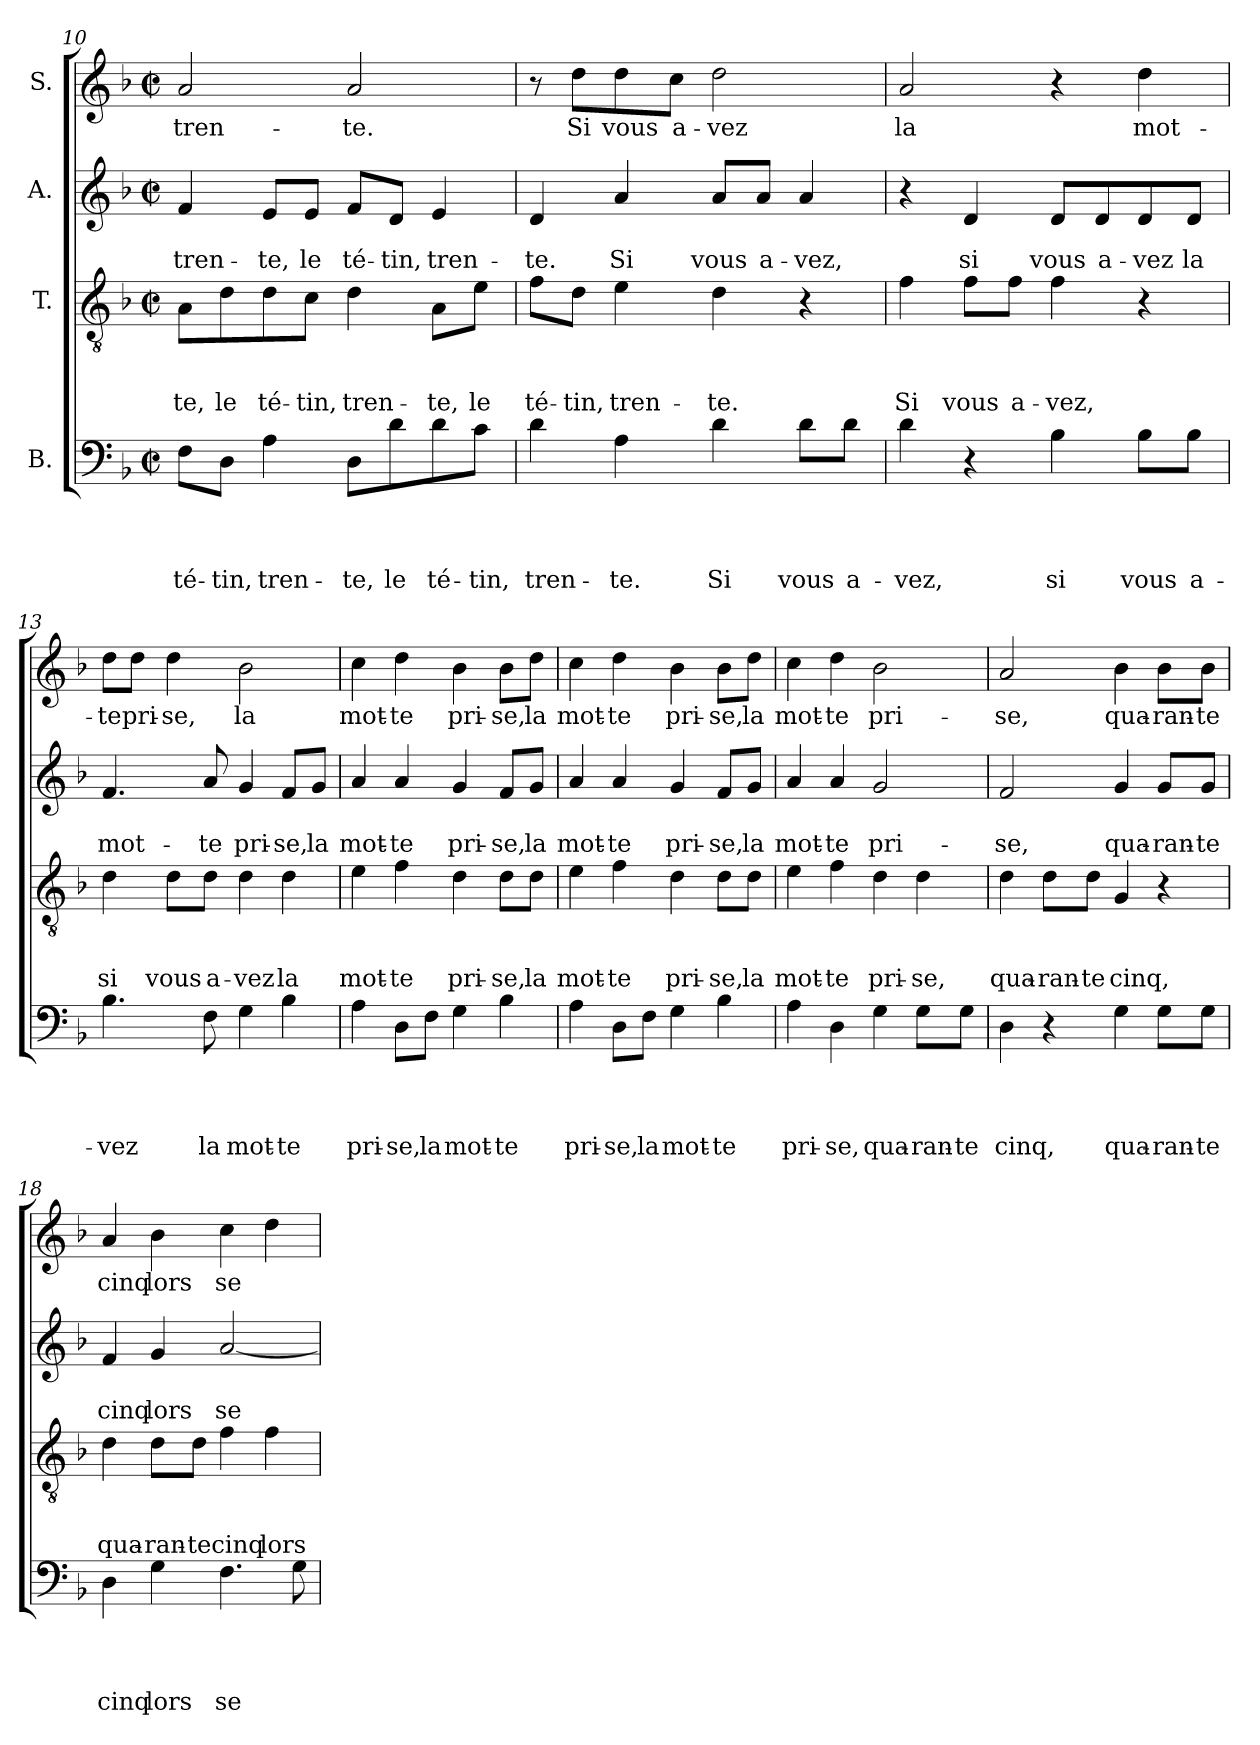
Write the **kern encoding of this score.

**kern	**text	**text	**text	**text	**kern	**text	**text	**text	**kern	**text	**text	**kern	**text
*part4	*part4	*part4	*part4	*part4	*part3	*part3	*part3	*part3	*part2	*part2	*part2	*part1	*part1
*staff4	*staff4	*staff4	*staff4	*staff4	*staff3	*staff3	*staff3	*staff3	*staff2	*staff2	*staff2	*staff1	*staff1
*I"B.	*	*	*	*	*I"T.	*	*	*	*I"A.	*	*	*I"S.	*
*clefF4	*	*	*	*	*clefGv2	*	*	*	*clefG2	*	*	*clefG2	*
*k[b-]	*	*	*	*	*k[b-]	*	*	*	*k[b-]	*	*	*k[b-]	*
*F:	*	*	*	*	*F:	*	*	*	*F:	*	*	*F:	*
*M2/2	*	*	*	*	*M2/2	*	*	*	*M2/2	*	*	*M2/2	*
*met(c|)	*	*	*	*	*met(c|)	*	*	*	*met(c|)	*	*	*met(c|)	*
=10	=10	=10	=10	=10	=10	=10	=10	=10	=10	=10	=10	=10	=10
8F\L	.	.	.	té-	8A\L	.	.	-te,	4f/	.	tren-	2a/	tren-
8D\J	.	.	.	-tin,	8d\	.	.	le	.	.	.	.	.
4A\	.	.	.	tren-	8d\	.	.	té-	8e/L	.	-te,	.	.
.	.	.	.	.	8c\J	.	.	-tin,	8e/J	.	le	.	.
8D\L	.	.	.	-te,	4d\	.	.	tren-	8f/L	.	té-	2a/	-te.
8d\	.	.	.	le	.	.	.	.	8d/J	.	-tin,	.	.
8d\	.	.	.	té-	8A\L	.	.	-te,	4e/	.	tren-	.	.
8c\J	.	.	.	-tin,	8e\J	.	.	le	.	.	.	.	.
=11	=11	=11	=11	=11	=11	=11	=11	=11	=11	=11	=11	=11	=11
4d\	.	.	.	tren-	8f\L	.	.	té-	4d/	.	-te.	8r	.
.	.	.	.	.	8d\J	.	.	-tin,	.	.	.	8dd\L	Si
4A\	.	.	.	-te.	4e\	.	.	tren-	4a/	.	Si	8dd\	vous
.	.	.	.	.	.	.	.	.	.	.	.	8cc\J	a-
4d\	.	.	.	Si	4d\	.	.	-te.	8a/L	.	vous	2dd\	-vez
.	.	.	.	.	.	.	.	.	8a/J	.	a-	.	.
8d\L	.	.	.	vous	4r	.	.	.	4a/	.	-vez,	.	.
8d\J	.	.	.	a-	.	.	.	.	.	.	.	.	.
=12	=12	=12	=12	=12	=12	=12	=12	=12	=12	=12	=12	=12	=12
4d\	.	.	.	-vez,	4f\	.	.	Si	4r	.	.	2a/	la
4r	.	.	.	.	8f\L	.	.	vous	4d/	.	si	.	.
.	.	.	.	.	8f\J	.	.	a-	.	.	.	.	.
4B-\	.	.	.	si	4f\	.	.	-vez,	8d/L	.	vous	4r	.
.	.	.	.	.	.	.	.	.	8d/	.	a-	.	.
8B-\L	.	.	.	vous	4r	.	.	.	8d/	.	-vez	4dd\	mot-
8B-\J	.	.	.	a-	.	.	.	.	8d/J	.	la	.	.
!!LO:PB:g=z
=13	=13	=13	=13	=13	=13	=13	=13	=13	=13	=13	=13	=13	=13
4.B-\	.	.	.	-vez	4d\	.	.	si	4.f/	.	mot-	8dd\L	-te
.	.	.	.	.	.	.	.	.	.	.	.	8dd\J	pri-
.	.	.	.	.	8d\L	.	.	vous	.	.	.	4dd\	-se,
8F\	.	.	.	la	8d\J	.	.	a-	8a/	.	-te	.	.
4G\	.	.	.	mot-	4d\	.	.	-vez	4g/	.	pri-	2b-\	la
4B-\	.	.	.	-te	4d\	.	.	la	8f/L	.	-se,	.	.
.	.	.	.	.	.	.	.	.	8g/J	.	la	.	.
=14	=14	=14	=14	=14	=14	=14	=14	=14	=14	=14	=14	=14	=14
4A\	.	.	.	pri-	4e\	.	.	mot-	4a/	.	mot-	4cc\	mot-
8D\L	.	.	.	-se,	4f\	.	.	-te	4a/	.	-te	4dd\	-te
8F\J	.	.	.	la	.	.	.	.	.	.	.	.	.
4G\	.	.	.	mot-	4d\	.	.	pri-	4g/	.	pri-	4b-\	pri-
4B-\	.	.	.	-te	8d\L	.	.	-se,	8f/L	.	-se,	8b-\L	-se,
.	.	.	.	.	8d\J	.	.	la	8g/J	.	la	8dd\J	la
=15	=15	=15	=15	=15	=15	=15	=15	=15	=15	=15	=15	=15	=15
4A\	.	.	.	pri-	4e\	.	.	mot-	4a/	.	mot-	4cc\	mot-
8D\L	.	.	.	-se,	4f\	.	.	-te	4a/	.	-te	4dd\	-te
8F\J	.	.	.	la	.	.	.	.	.	.	.	.	.
4G\	.	.	.	mot-	4d\	.	.	pri-	4g/	.	pri-	4b-\	pri-
4B-\	.	.	.	-te	8d\L	.	.	-se,	8f/L	.	-se,	8b-\L	-se,
.	.	.	.	.	8d\J	.	.	la	8g/J	.	la	8dd\J	la
=16	=16	=16	=16	=16	=16	=16	=16	=16	=16	=16	=16	=16	=16
4A\	.	.	.	pri-	4e\	.	.	mot-	4a/	.	mot-	4cc\	mot-
4D\	.	.	.	-se,	4f\	.	.	-te	4a/	.	-te	4dd\	-te
4G\	.	.	.	qua-	4d\	.	.	pri-	2g/	.	pri-	2b-\	pri-
8G\L	.	.	.	-ran-	4d\	.	.	-se,	.	.	.	.	.
8G\J	.	.	.	-te	.	.	.	.	.	.	.	.	.
!!LO:LB:g=z
=17	=17	=17	=17	=17	=17	=17	=17	=17	=17	=17	=17	=17	=17
4D\	.	.	.	cinq,	4d\	.	.	qua-	2f/	.	-se,	2a/	-se,
4r	.	.	.	.	8d\L	.	.	-ran-	.	.	.	.	.
.	.	.	.	.	8d\J	.	.	-te	.	.	.	.	.
4G\	.	.	.	qua-	4G/	.	.	cinq,	4g/	.	qua-	4b-\	qua-
8G\L	.	.	.	-ran-	4r	.	.	.	8g/L	.	-ran-	8b-\L	-ran-
8G\J	.	.	.	-te	.	.	.	.	8g/J	.	-te	8b-\J	-te
=18	=18	=18	=18	=18	=18	=18	=18	=18	=18	=18	=18	=18	=18
4D\	.	.	.	cinq	4d\	.	.	qua-	4f/	.	cinq	4a/	cinq
4G\	.	.	.	lors	8d\L	.	.	-ran-	4g/	.	lors	4b-\	lors
.	.	.	.	.	8d\J	.	.	-te	.	.	.	.	.
4.F\	.	.	.	se	4f\	.	.	cinq	[2a/	.	se	4cc\	se
.	.	.	.	.	4f\	.	.	lors	.	.	.	4dd\	.
8G\	.	.	.	.	.	.	.	.	.	.	.	.	.
=	=	=	=	=	=	=	=	=	=	=	=	=	=
*-	*-	*-	*-	*-	*-	*-	*-	*-	*-	*-	*-	*-	*-
